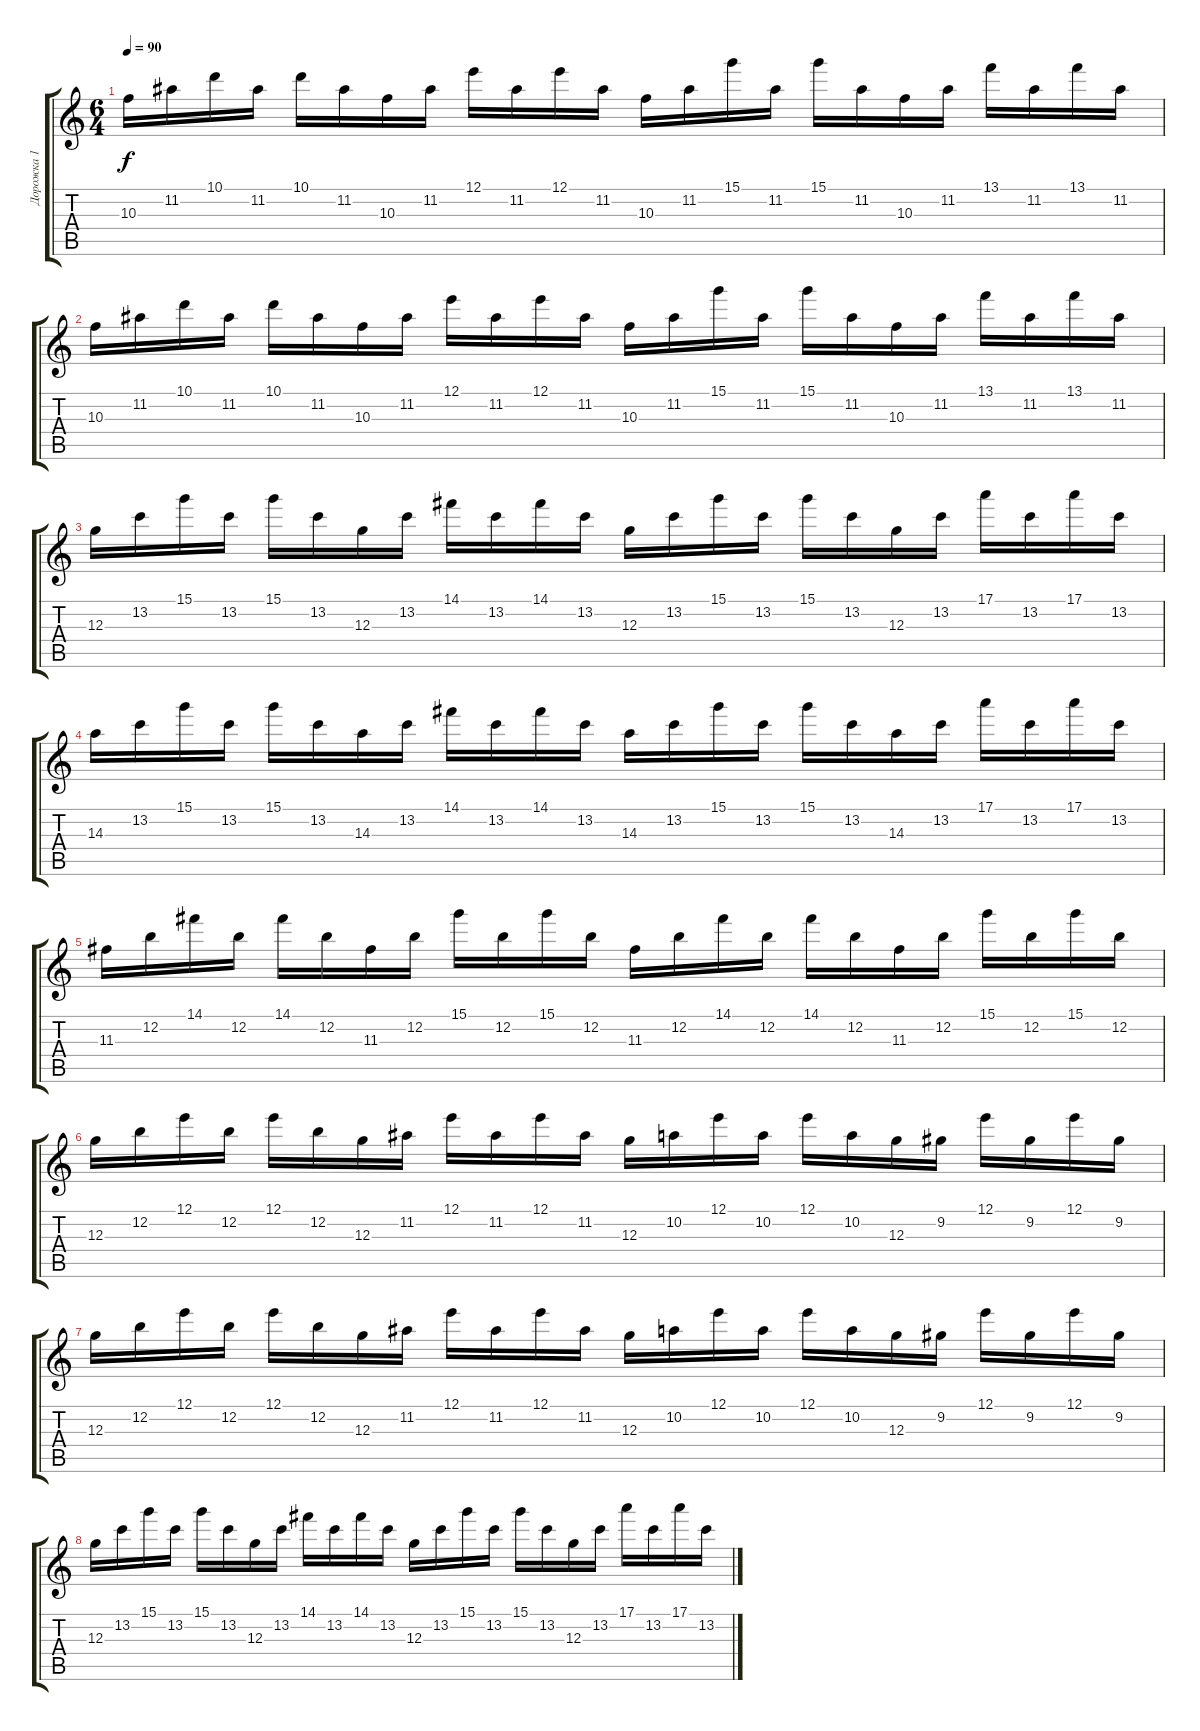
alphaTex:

\track ("Дорожка 1" "Дорожка 1") {instrument distortionguitar}
\staff {score tabs}
\tuning (E4 B3 G3 D3 A2 E2) {hide}
\ts (6 4)
\tempo 90
\clef g2
\ks c
10.3.16{dy f} 11.2.16 10.1.16 11.2.16 10.1.16 11.2.16 10.3.16 11.2.16 12.1.16 11.2.16 12.1.16 11.2.16 10.3.16 11.2.16 15.1.16 11.2.16 15.1.16 11.2.16 10.3.16 11.2.16 13.1.16 11.2.16 13.1.16 11.2.16 |
10.3.16 11.2.16 10.1.16 11.2.16 10.1.16 11.2.16 10.3.16 11.2.16 12.1.16 11.2.16 12.1.16 11.2.16 10.3.16 11.2.16 15.1.16 11.2.16 15.1.16 11.2.16 10.3.16 11.2.16 13.1.16 11.2.16 13.1.16 11.2.16 |
12.3.16 13.2.16 15.1.16 13.2.16 15.1.16 13.2.16 12.3.16 13.2.16 14.1.16 13.2.16 14.1.16 13.2.16 12.3.16 13.2.16 15.1.16 13.2.16 15.1.16 13.2.16 12.3.16 13.2.16 17.1.16 13.2.16 17.1.16 13.2.16 |
14.3.16 13.2.16 15.1.16 13.2.16 15.1.16 13.2.16 14.3.16 13.2.16 14.1.16 13.2.16 14.1.16 13.2.16 14.3.16 13.2.16 15.1.16 13.2.16 15.1.16 13.2.16 14.3.16 13.2.16 17.1.16 13.2.16 17.1.16 13.2.16 |
11.3.16 12.2.16 14.1.16 12.2.16 14.1.16 12.2.16 11.3.16 12.2.16 15.1.16 12.2.16 15.1.16 12.2.16 11.3.16 12.2.16 14.1.16 12.2.16 14.1.16 12.2.16 11.3.16 12.2.16 15.1.16 12.2.16 15.1.16 12.2.16 |
12.3.16 12.2.16 12.1.16 12.2.16 12.1.16 12.2.16 12.3.16 11.2.16 12.1.16 11.2.16 12.1.16 11.2.16 12.3.16 10.2.16 12.1.16 10.2.16 12.1.16 10.2.16 12.3.16 9.2.16 12.1.16 9.2.16 12.1.16 9.2.16 |
12.3.16 12.2.16 12.1.16 12.2.16 12.1.16 12.2.16 12.3.16 11.2.16 12.1.16 11.2.16 12.1.16 11.2.16 12.3.16 10.2.16 12.1.16 10.2.16 12.1.16 10.2.16 12.3.16 9.2.16 12.1.16 9.2.16 12.1.16 9.2.16 |
12.3.16 13.2.16 15.1.16 13.2.16 15.1.16 13.2.16 12.3.16 13.2.16 14.1.16 13.2.16 14.1.16 13.2.16 12.3.16 13.2.16 15.1.16 13.2.16 15.1.16 13.2.16 12.3.16 13.2.16 17.1.16 13.2.16 17.1.16 13.2.16
